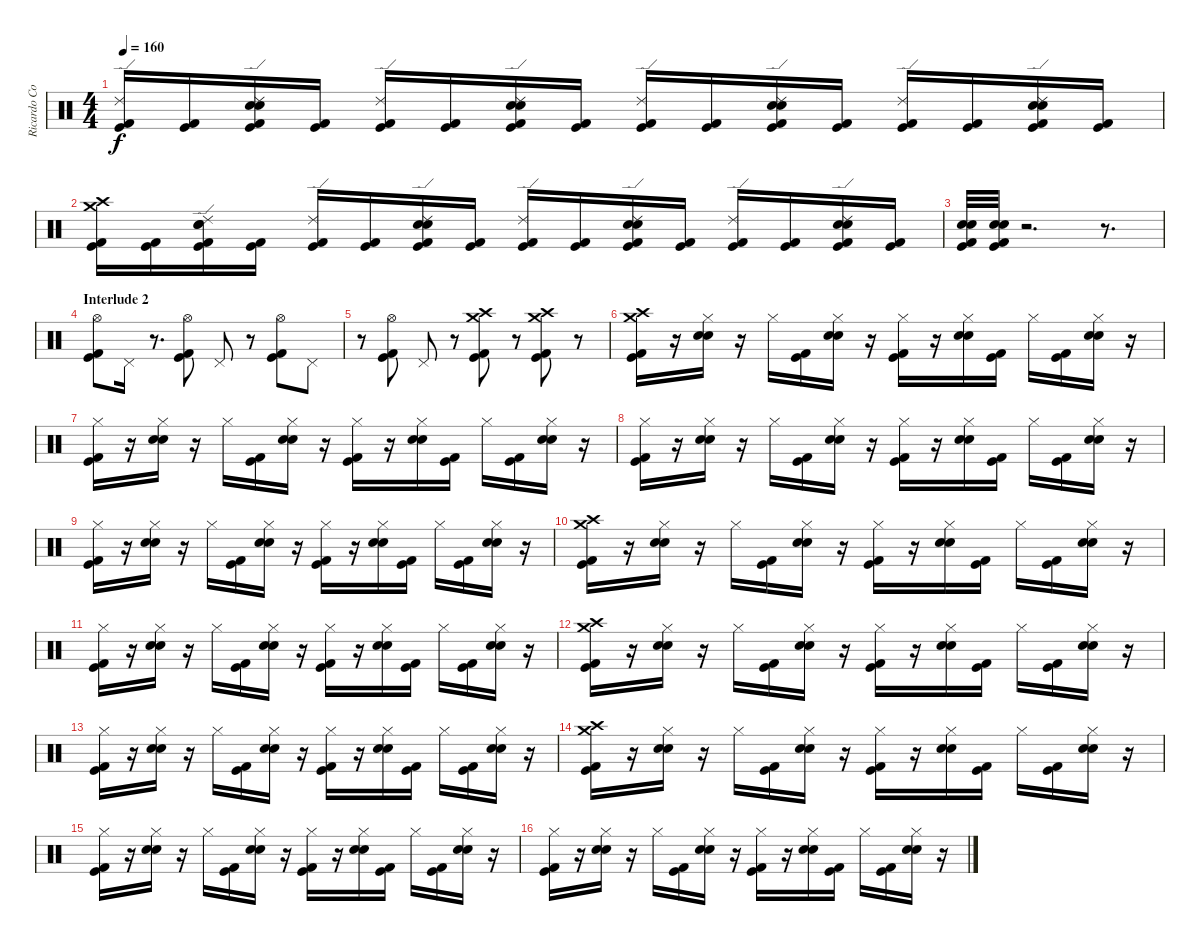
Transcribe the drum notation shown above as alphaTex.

\track ("Ricardo Confessori (Batería)" "Ricardo Co") {instrument percussion}
\staff {score}
\articulation defaults
\ts (4 4)
\tempo 160
\clef neutral
\ks c
("Ride (edge) 2" "Kick (hit) 2" "Kick (hit)").16{dy f} ("Kick (hit) 2" "Kick (hit)").16 ("Ride (edge) 2" "Snare (hit) 2" "Electric Snare (hit)" "Kick (hit) 2" "Kick (hit)").16 ("Kick (hit) 2" "Kick (hit)").16 ("Ride (edge) 2" "Kick (hit) 2" "Kick (hit)").16 ("Kick (hit) 2" "Kick (hit)").16 ("Ride (edge) 2" "Electric Snare (hit)" "Snare (hit) 2" "Kick (hit) 2" "Kick (hit)").16 ("Kick (hit) 2" "Kick (hit)").16 ("Ride (edge) 2" "Kick (hit) 2" "Kick (hit)").16 ("Kick (hit) 2" "Kick (hit)").16 ("Ride (edge) 2" "Snare (hit) 2" "Electric Snare (hit)" "Kick (hit) 2" "Kick (hit)").16 ("Kick (hit) 2" "Kick (hit)").16 ("Ride (edge) 2" "Kick (hit) 2" "Kick (hit)").16 ("Kick (hit) 2" "Kick (hit)").16 ("Ride (edge) 2" "Electric Snare (hit)" "Snare (hit) 2" "Kick (hit) 2" "Kick (hit)").16 ("Kick (hit) 2" "Kick (hit)").16 |
("Crash high (hit)" "Crash medium (hit)" "Kick (hit) 2" "Kick (hit)").16 ("Kick (hit) 2" "Kick (hit)").16 ("Ride (edge) 2" "Snare (hit) 2" "Electric Snare (hit)" "Kick (hit) 2" "Kick (hit)").16 ("Kick (hit) 2" "Kick (hit)").16 ("Ride (edge) 2" "Kick (hit) 2" "Kick (hit)").16 ("Kick (hit) 2" "Kick (hit)").16 ("Ride (edge) 2" "Electric Snare (hit)" "Snare (hit) 2" "Kick (hit) 2" "Kick (hit)").16 ("Kick (hit) 2" "Kick (hit)").16 ("Ride (edge) 2" "Kick (hit) 2" "Kick (hit)").16 ("Kick (hit) 2" "Kick (hit)").16 ("Ride (edge) 2" "Snare (hit) 2" "Electric Snare (hit)" "Kick (hit) 2" "Kick (hit)").16 ("Kick (hit) 2" "Kick (hit)").16 ("Ride (edge) 2" "Kick (hit) 2" "Kick (hit)").16 ("Kick (hit) 2" "Kick (hit)").16 ("Ride (edge) 2" "Electric Snare (hit)" "Snare (hit) 2" "Kick (hit) 2" "Kick (hit)").16 ("Kick (hit) 2" "Kick (hit)").16 |
("Electric Snare (hit)" "Kick (hit) 2" "Kick (hit)" "Snare (hit) 2").32 ("Electric Snare (hit)" "Kick (hit) 2" "Kick (hit)" "Snare (hit) 2").32 r.2{d} r.8{d} |
\section ("" "Interlude 2")
("Kick (hit) 2" "Kick (hit)" "Hi-Hat (open)").8 "Pedal Hi-Hat (hit)".16 r.8{d} ("Kick (hit) 2" "Kick (hit)" "Hi-Hat (open)").8 "Pedal Hi-Hat (hit)".8 r.8 ("Kick (hit)" "Hi-Hat (open)" "Kick (hit) 2").8 "Pedal Hi-Hat (hit)".8 |
r.8 ("Hi-Hat (open)" "Kick (hit)" "Kick (hit) 2").8 "Pedal Hi-Hat (hit)".8 r.8 ("Crash high (hit)" "Crash medium (hit)" "Kick (hit)" "Kick (hit) 2").8 r.8 ("Crash high (hit)" "Crash medium (hit)" "Kick (hit) 2" "Kick (hit)").8 r.8 |
("Crash medium (hit)" "Crash high (hit)" "Kick (hit) 2" "Kick (hit)").16 r.16 ("Hi-Hat (closed)" "Electric Snare (hit)" "Snare (hit) 2").16 r.16 "Hi-Hat (closed)".16 ("Kick (hit) 2" "Kick (hit)").16 ("Hi-Hat (closed)" "Electric Snare (hit)" "Snare (hit) 2").16 r.16 ("Hi-Hat (closed)" "Kick (hit) 2" "Kick (hit)").16 r.16 ("Hi-Hat (closed)" "Electric Snare (hit)" "Snare (hit) 2").16 ("Kick (hit) 2" "Kick (hit)").16 "Hi-Hat (closed)".16 ("Kick (hit) 2" "Kick (hit)").16 ("Hi-Hat (closed)" "Electric Snare (hit)" "Snare (hit) 2").16 r.16 |
("Hi-Hat (closed)" "Kick (hit) 2" "Kick (hit)").16 r.16 ("Hi-Hat (closed)" "Electric Snare (hit)" "Snare (hit) 2").16 r.16 "Hi-Hat (closed)".16 ("Kick (hit) 2" "Kick (hit)").16 ("Hi-Hat (closed)" "Electric Snare (hit)" "Snare (hit) 2").16 r.16 ("Hi-Hat (closed)" "Kick (hit) 2" "Kick (hit)").16 r.16 ("Hi-Hat (closed)" "Electric Snare (hit)" "Snare (hit) 2").16 ("Kick (hit) 2" "Kick (hit)").16 "Hi-Hat (closed)".16 ("Kick (hit) 2" "Kick (hit)").16 ("Hi-Hat (closed)" "Electric Snare (hit)" "Snare (hit) 2").16 r.16 |
("Hi-Hat (closed)" "Kick (hit) 2" "Kick (hit)").16 r.16 ("Hi-Hat (closed)" "Electric Snare (hit)" "Snare (hit) 2").16 r.16 "Hi-Hat (closed)".16 ("Kick (hit) 2" "Kick (hit)").16 ("Hi-Hat (closed)" "Electric Snare (hit)" "Snare (hit) 2").16 r.16 ("Hi-Hat (closed)" "Kick (hit) 2" "Kick (hit)").16 r.16 ("Hi-Hat (closed)" "Electric Snare (hit)" "Snare (hit) 2").16 ("Kick (hit) 2" "Kick (hit)").16 "Hi-Hat (closed)".16 ("Kick (hit) 2" "Kick (hit)").16 ("Hi-Hat (closed)" "Electric Snare (hit)" "Snare (hit) 2").16 r.16 |
("Hi-Hat (closed)" "Kick (hit) 2" "Kick (hit)").16 r.16 ("Hi-Hat (closed)" "Electric Snare (hit)" "Snare (hit) 2").16 r.16 "Hi-Hat (closed)".16 ("Kick (hit) 2" "Kick (hit)").16 ("Hi-Hat (closed)" "Electric Snare (hit)" "Snare (hit) 2").16 r.16 ("Hi-Hat (closed)" "Kick (hit) 2" "Kick (hit)").16 r.16 ("Hi-Hat (closed)" "Electric Snare (hit)" "Snare (hit) 2").16 ("Kick (hit) 2" "Kick (hit)").16 "Hi-Hat (closed)".16 ("Kick (hit) 2" "Kick (hit)").16 ("Hi-Hat (closed)" "Electric Snare (hit)" "Snare (hit) 2").16 r.16 |
("Crash medium (hit)" "Crash high (hit)" "Kick (hit) 2" "Kick (hit)").16 r.16 ("Hi-Hat (closed)" "Electric Snare (hit)" "Snare (hit) 2").16 r.16 "Hi-Hat (closed)".16 ("Kick (hit) 2" "Kick (hit)").16 ("Hi-Hat (closed)" "Electric Snare (hit)" "Snare (hit) 2").16 r.16 ("Hi-Hat (closed)" "Kick (hit) 2" "Kick (hit)").16 r.16 ("Hi-Hat (closed)" "Electric Snare (hit)" "Snare (hit) 2").16 ("Kick (hit) 2" "Kick (hit)").16 "Hi-Hat (closed)".16 ("Kick (hit) 2" "Kick (hit)").16 ("Hi-Hat (closed)" "Electric Snare (hit)" "Snare (hit) 2").16 r.16 |
("Hi-Hat (closed)" "Kick (hit) 2" "Kick (hit)").16 r.16 ("Hi-Hat (closed)" "Electric Snare (hit)" "Snare (hit) 2").16 r.16 "Hi-Hat (closed)".16 ("Kick (hit) 2" "Kick (hit)").16 ("Hi-Hat (closed)" "Electric Snare (hit)" "Snare (hit) 2").16 r.16 ("Hi-Hat (closed)" "Kick (hit) 2" "Kick (hit)").16 r.16 ("Hi-Hat (closed)" "Electric Snare (hit)" "Snare (hit) 2").16 ("Kick (hit) 2" "Kick (hit)").16 "Hi-Hat (closed)".16 ("Kick (hit) 2" "Kick (hit)").16 ("Hi-Hat (closed)" "Electric Snare (hit)" "Snare (hit) 2").16 r.16 |
("Crash medium (hit)" "Crash high (hit)" "Kick (hit) 2" "Kick (hit)").16 r.16 ("Hi-Hat (closed)" "Electric Snare (hit)" "Snare (hit) 2").16 r.16 "Hi-Hat (closed)".16 ("Kick (hit) 2" "Kick (hit)").16 ("Hi-Hat (closed)" "Electric Snare (hit)" "Snare (hit) 2").16 r.16 ("Hi-Hat (closed)" "Kick (hit) 2" "Kick (hit)").16 r.16 ("Hi-Hat (closed)" "Electric Snare (hit)" "Snare (hit) 2").16 ("Kick (hit) 2" "Kick (hit)").16 "Hi-Hat (closed)".16 ("Kick (hit) 2" "Kick (hit)").16 ("Hi-Hat (closed)" "Electric Snare (hit)" "Snare (hit) 2").16 r.16 |
("Hi-Hat (closed)" "Kick (hit) 2" "Kick (hit)").16 r.16 ("Hi-Hat (closed)" "Electric Snare (hit)" "Snare (hit) 2").16 r.16 "Hi-Hat (closed)".16 ("Kick (hit) 2" "Kick (hit)").16 ("Hi-Hat (closed)" "Electric Snare (hit)" "Snare (hit) 2").16 r.16 ("Hi-Hat (closed)" "Kick (hit) 2" "Kick (hit)").16 r.16 ("Hi-Hat (closed)" "Electric Snare (hit)" "Snare (hit) 2").16 ("Kick (hit) 2" "Kick (hit)").16 "Hi-Hat (closed)".16 ("Kick (hit) 2" "Kick (hit)").16 ("Hi-Hat (closed)" "Electric Snare (hit)" "Snare (hit) 2").16 r.16 |
("Crash medium (hit)" "Crash high (hit)" "Kick (hit) 2" "Kick (hit)").16 r.16 ("Hi-Hat (closed)" "Electric Snare (hit)" "Snare (hit) 2").16 r.16 "Hi-Hat (closed)".16 ("Kick (hit) 2" "Kick (hit)").16 ("Hi-Hat (closed)" "Electric Snare (hit)" "Snare (hit) 2").16 r.16 ("Hi-Hat (closed)" "Kick (hit) 2" "Kick (hit)").16 r.16 ("Hi-Hat (closed)" "Electric Snare (hit)" "Snare (hit) 2").16 ("Kick (hit) 2" "Kick (hit)").16 "Hi-Hat (closed)".16 ("Kick (hit) 2" "Kick (hit)").16 ("Hi-Hat (closed)" "Electric Snare (hit)" "Snare (hit) 2").16 r.16 |
("Hi-Hat (closed)" "Kick (hit) 2" "Kick (hit)").16 r.16 ("Hi-Hat (closed)" "Electric Snare (hit)" "Snare (hit) 2").16 r.16 "Hi-Hat (closed)".16 ("Kick (hit) 2" "Kick (hit)").16 ("Hi-Hat (closed)" "Electric Snare (hit)" "Snare (hit) 2").16 r.16 ("Hi-Hat (closed)" "Kick (hit) 2" "Kick (hit)").16 r.16 ("Hi-Hat (closed)" "Electric Snare (hit)" "Snare (hit) 2").16 ("Kick (hit) 2" "Kick (hit)").16 "Hi-Hat (closed)".16 ("Kick (hit) 2" "Kick (hit)").16 ("Hi-Hat (closed)" "Electric Snare (hit)" "Snare (hit) 2").16 r.16 |
("Hi-Hat (closed)" "Kick (hit) 2" "Kick (hit)").16 r.16 ("Hi-Hat (closed)" "Electric Snare (hit)" "Snare (hit) 2").16 r.16 "Hi-Hat (closed)".16 ("Kick (hit) 2" "Kick (hit)").16 ("Hi-Hat (closed)" "Electric Snare (hit)" "Snare (hit) 2").16 r.16 ("Hi-Hat (closed)" "Kick (hit) 2" "Kick (hit)").16 r.16 ("Hi-Hat (closed)" "Electric Snare (hit)" "Snare (hit) 2").16 ("Kick (hit) 2" "Kick (hit)").16 "Hi-Hat (closed)".16 ("Kick (hit) 2" "Kick (hit)").16 ("Hi-Hat (closed)" "Electric Snare (hit)" "Snare (hit) 2").16 r.16
